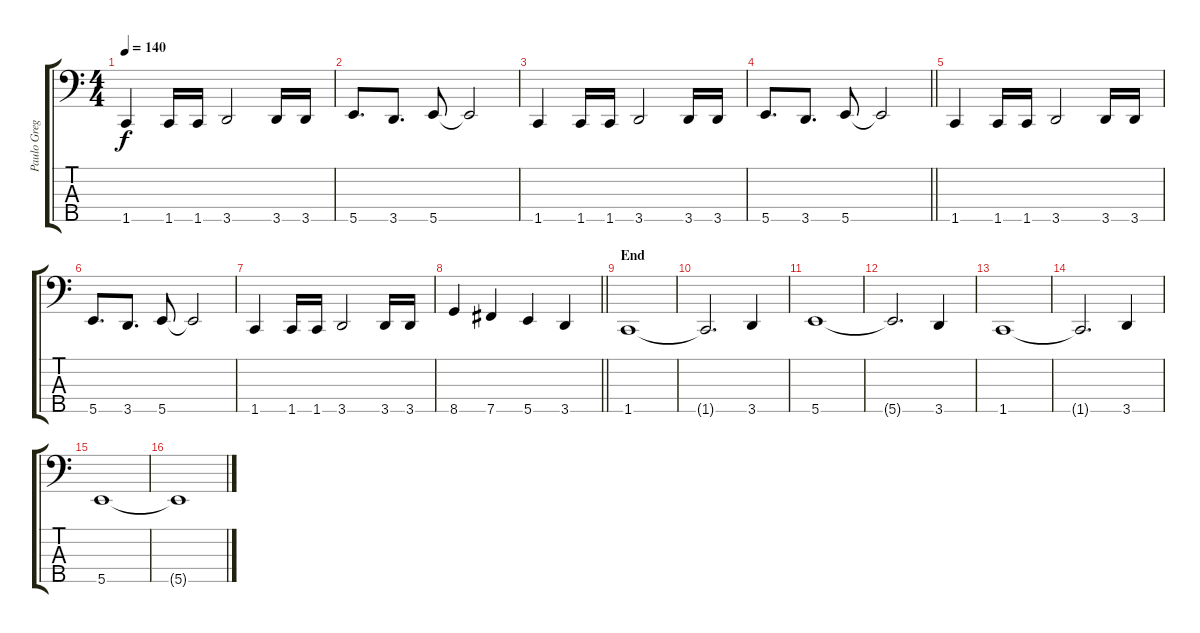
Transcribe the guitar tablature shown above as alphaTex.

\track ("Paulo Gregoletto" "Paulo Greg") {instrument electricbassfinger}
\staff {score tabs}
\tuning (G2 D2 A1 E1 B0) {hide}
\ts (4 4)
\tempo 140
\clef f4
\ks c
1.5.4{dy f} 1.5.16 1.5.16 3.5.2 3.5.16 3.5.16 |
5.5.8{d} 3.5.8{d} 5.5.8 5.5{t}.2 |
1.5.4 1.5.16 1.5.16 3.5.2 3.5.16 3.5.16 |
\barLineRight lightlight
5.5.8{d} 3.5.8{d} 5.5.8 5.5{t}.2 |
1.5.4 1.5.16 1.5.16 3.5.2 3.5.16 3.5.16 |
5.5.8{d} 3.5.8{d} 5.5.8 5.5{t}.2 |
1.5.4 1.5.16 1.5.16 3.5.2 3.5.16 3.5.16 |
\barLineRight lightlight
8.5.4 7.5.4 5.5.4 3.5.4 |
\section ("" "End")
1.5.1 |
1.5{t}.2{d} 3.5.4 |
5.5.1 |
5.5{t}.2{d} 3.5.4 |
1.5.1 |
1.5{t}.2{d} 3.5.4 |
5.5.1 |
5.5{t}.1
